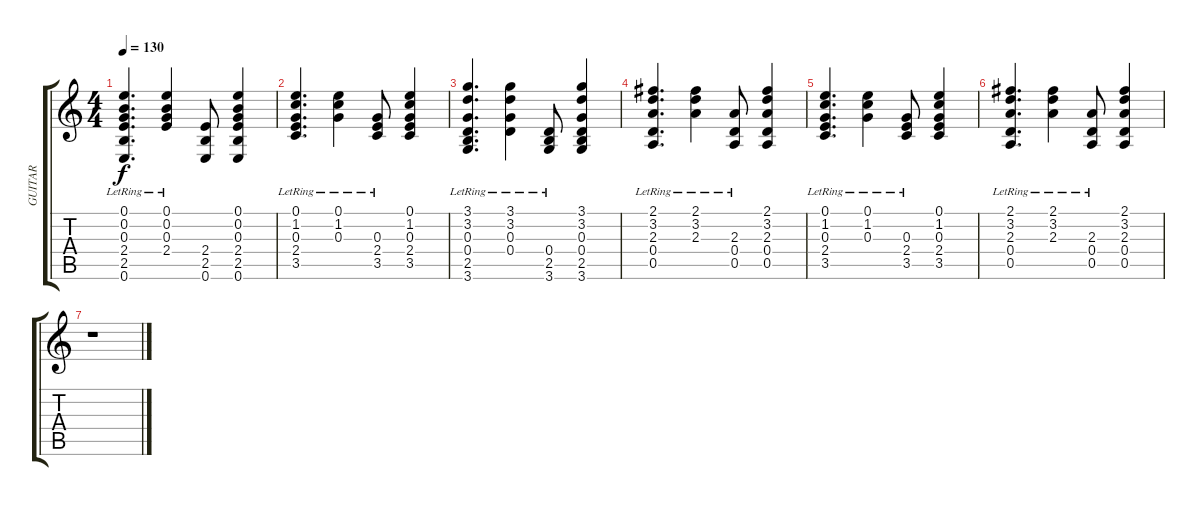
\track ("GUITAR" "GUITAR") {instrument acousticguitarsteel}
\staff {score tabs}
\tuning (E4 B3 G3 D3 A2 E2) {hide}
\ts (4 4)
\tempo 130
\clef g2
\ks c
(0.1 0.2 0.3 2.4 2.5{lr} 0.6{lr}).4{d dy f} (0.1{lr} 0.2{lr} 0.3 2.4).4 (2.4 2.5 0.6).8 (0.1 0.2 0.3 2.4 2.5 0.6).4 |
(0.1 1.2 0.3 2.4{lr} 3.5{lr}).4{d} (0.1{lr} 1.2{lr} 0.3{lr}).4 (0.3{lr} 2.4{lr} 3.5{lr}).8 (0.1 1.2 0.3 2.4 3.5).4 |
(3.1 3.2 0.3 0.4 2.5{lr} 3.6{lr}).4{d} (3.1{lr} 3.2{lr} 0.3{lr} 0.4{lr}).4 (0.4{lr} 2.5{lr} 3.6{lr}).8 (3.1 3.2 0.3 0.4 2.5 3.6).4 |
(2.1 3.2 2.3 0.4{lr} 0.5{lr}).4{d} (2.1{lr} 3.2{lr} 2.3{lr}).4 (2.3{lr} 0.4{lr} 0.5{lr}).8 (2.1 3.2 2.3 0.4 0.5).4 |
(0.1 1.2 0.3 2.4{lr} 3.5{lr}).4{d} (0.1{lr} 1.2{lr} 0.3{lr}).4 (0.3{lr} 2.4{lr} 3.5{lr}).8 (0.1 1.2 0.3 2.4 3.5).4 |
(2.1 3.2 2.3 0.4{lr} 0.5{lr}).4{d} (2.1{lr} 3.2{lr} 2.3{lr}).4 (2.3{lr} 0.4{lr} 0.5{lr}).8 (2.1 3.2 2.3 0.4 0.5).4 |
r.1
